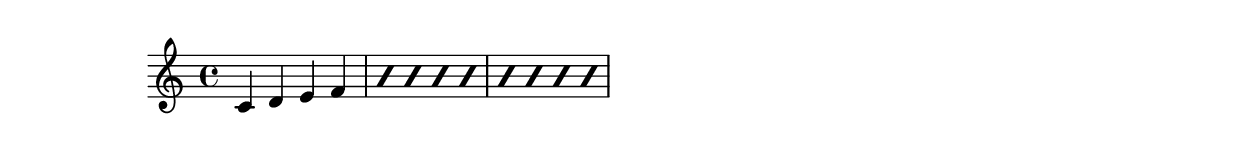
%% Do not edit this file; it is auto-generated from LSR http://lsr.dsi.unimi.it
%% This file is in the public domain.
\version "2.11.61"

\header {
  lsrtags = "rhythms, tweaks-and-overrides"

  texidoc = "
In \"simple\" lead-sheets, sometimes no actual notes are written,
instead only \"rhythmic patterns\" and chords above the measures are
notated giving the structure of a song. Such a feature is for example
useful while creating/transcribing the structure of a song and also
when sharing lead sheets with guitarists or jazz musicians. The
standard support for this using @code{\\repeat percent} is unsuitable
here since the first beat has to be an ordinary note or rest. This
example shows two solutions to this problem, by redefining ordinary
rests to be printed as slashes. (If the duration of each beat is not a
quarter note, replace the @code{r4} in the definitions with a rest of
the appropriate duration). 

"
  doctitle = "Rhythmic slashes"
} % begin verbatim
% Macro to print single slash
rs = {
  \once \override Rest #'stencil = #ly:percent-repeat-item-interface::beat-slash
  \once \override Rest #'thickness = #'0.48
  \once \override Rest #'slope = #'1.7
  r4
}

% Function to print a specified number of slashes
comp = #(define-music-function (parser location count) ( integer?)
  #{
    \override Rest #'stencil = #ly:percent-repeat-item-interface::beat-slash
    \override Rest #'thickness = #'0.48
    \override Rest #'slope = #'1.7
    \repeat unfold $count { r4 }
    \revert Rest #'stencil
  #}
)

\score{
  \relative c' {
    c d e f |
    \rs \rs \rs \rs |
    \comp #4 |
  }
}
